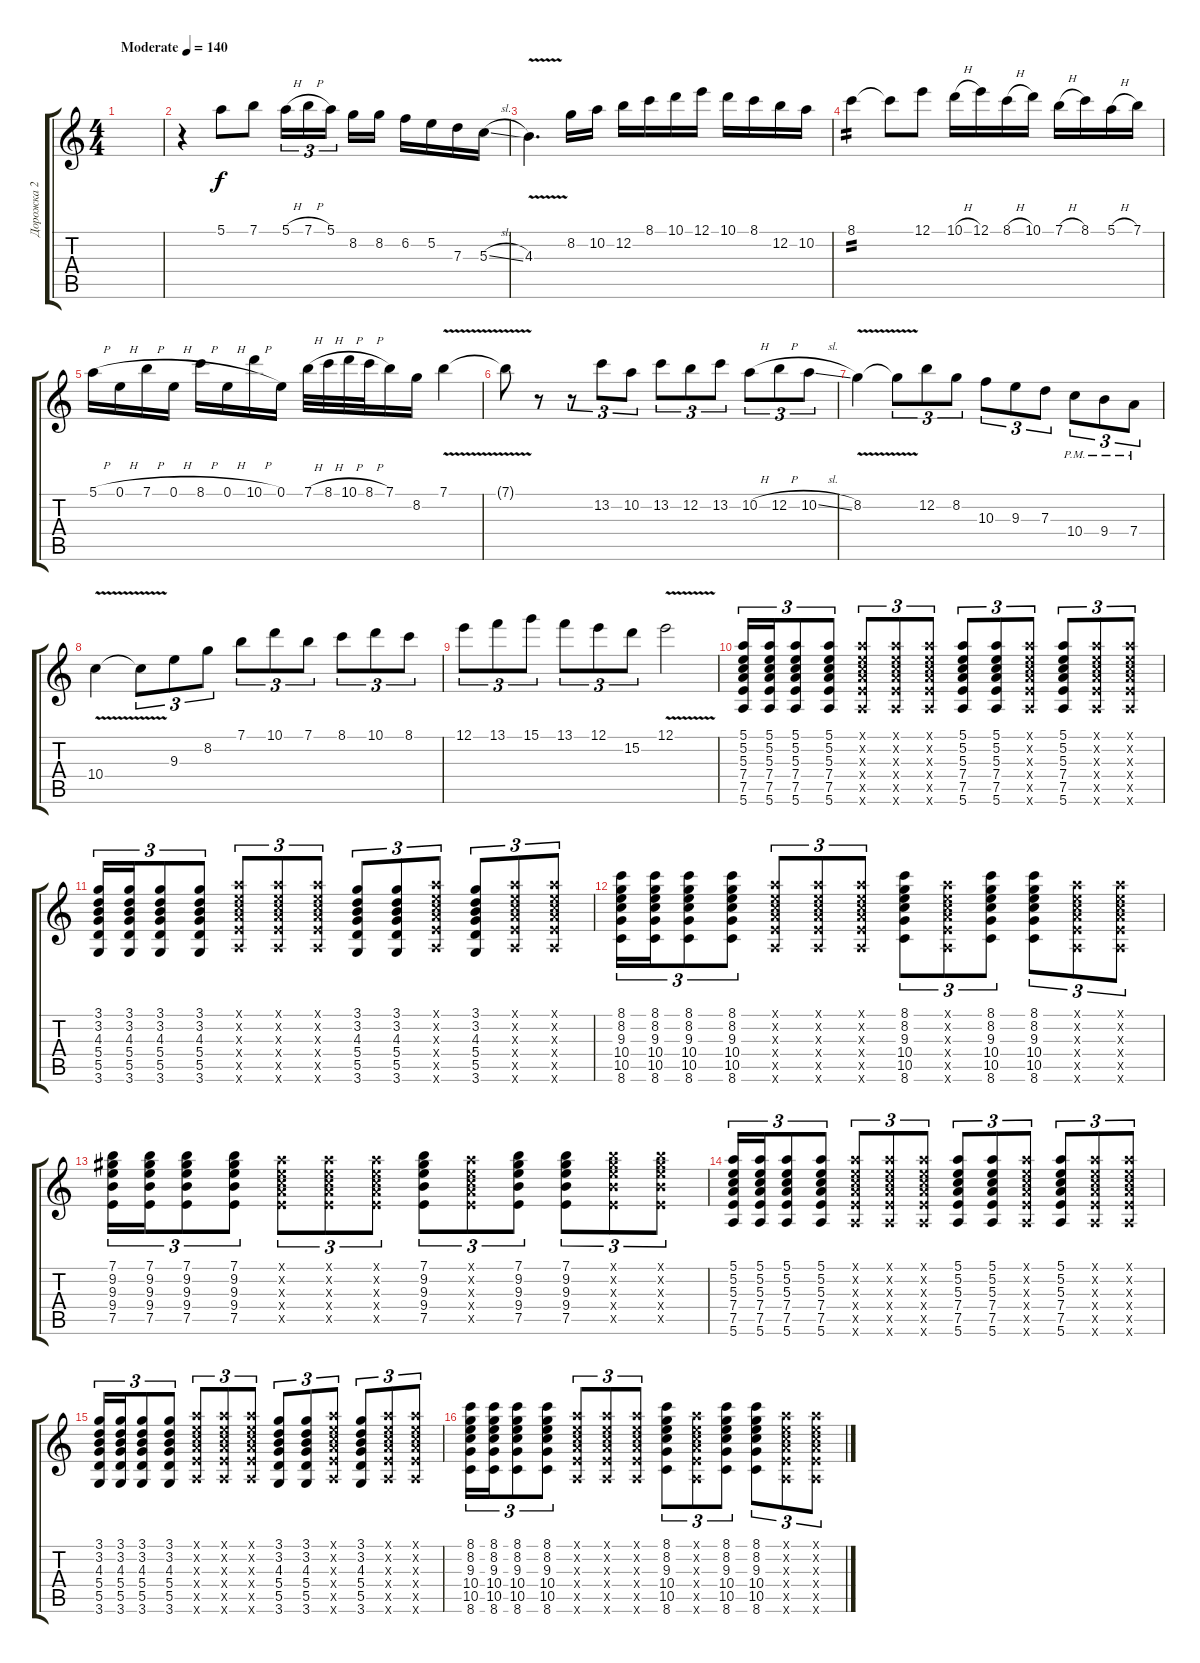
\track ("Дорожка 2" "Дорожка 2") {instrument overdrivenguitar}
\staff {score tabs}
\tuning (E4 B3 G3 D3 A2 E2) {hide}
\ts (4 4)
\tempo (140 "Moderate")
\clef g2
\ks c
|
r.4 5.1.8 7.1.8 5.1{h}.16{tu (3 2)} 7.1{h}.16{tu (3 2)} 5.1.16{tu (3 2) beam splitsecondary} 8.2.16 8.2.16 6.2.16 5.2.16 7.3.16 5.3{sl}.16 |
4.3{v}.4{d} 8.2.16 10.2.16 12.2.16 8.1.16 10.1.16 12.1.16 10.1.16 8.1.16 12.2.16 10.2.16 |
8.1.4{tp 2} 8.1{t}.8 12.1.8 10.1{h}.16 12.1.16 8.1{h}.16 10.1.16 7.1{h}.16 8.1.16 5.1{h}.16 7.1.16 |
5.1{h}.16 0.1{h}.16 7.1{h}.16 0.1{h}.16 8.1{h}.16 0.1{h}.16 10.1{h}.16 0.1.16 7.1{h}.32 8.1{h}.32 10.1{h}.32 8.1{h}.32 7.1.16 8.2.16 7.1{v}.4 |
7.1{t}.8 r.8 r.8{tu (3 2)} 13.2.8{tu (3 2)} 10.2.8{tu (3 2)} 13.2.8{tu (3 2)} 12.2.8{tu (3 2)} 13.2.8{tu (3 2)} 10.2{h}.8{tu (3 2)} 12.2{h}.8{tu (3 2)} 10.2{sl}.8{tu (3 2)} |
8.2{v}.4 8.2{t}.8{tu (3 2)} 12.2.8{tu (3 2)} 8.2.8{tu (3 2)} 10.3.8{tu (3 2)} 9.3.8{tu (3 2)} 7.3.8{tu (3 2)} 10.4{pm}.8{tu (3 2)} 9.4{pm}.8{tu (3 2)} 7.4{pm}.8{tu (3 2)} |
10.4{v}.4 10.4{t}.8{tu (3 2)} 9.3.8{tu (3 2)} 8.2.8{tu (3 2)} 7.1.8{tu (3 2)} 10.1.8{tu (3 2)} 7.1.8{tu (3 2)} 8.1.8{tu (3 2)} 10.1.8{tu (3 2)} 8.1.8{tu (3 2)} |
12.1.8{tu (3 2)} 13.1.8{tu (3 2)} 15.1.8{tu (3 2)} 13.1.8{tu (3 2)} 12.1.8{tu (3 2)} 15.2.8{tu (3 2)} 12.1{v}.2 |
(5.1 5.2 5.3 7.4 7.5 5.6).16{tu (3 2) instrument acousticguitarnylon} (5.1 5.2 5.3 7.4 7.5 5.6).16{tu (3 2)} (5.1 5.2 5.3 7.4 7.5 5.6).8{tu (3 2)} (5.1 5.2 5.3 7.4 7.5 5.6).8{tu (3 2)} (5.1{x} 5.2{x} 5.3{x} 7.4{x} 7.5{x} 5.6{x}).8{tu (3 2)} (5.1{x} 5.2{x} 5.3{x} 7.4{x} 7.5{x} 5.6{x}).8{tu (3 2)} (5.1{x} 5.2{x} 5.3{x} 7.4{x} 7.5{x} 5.6{x}).8{tu (3 2)} (5.1 5.2 5.3 7.4 7.5 5.6).8{tu (3 2)} (5.1 5.2 5.3 7.4 7.5 5.6).8{tu (3 2)} (5.1{x} 5.2{x} 5.3{x} 7.4{x} 7.5{x} 5.6{x}).8{tu (3 2)} (5.1 5.2 5.3 7.4 7.5 5.6).8{tu (3 2)} (5.1{x} 5.2{x} 5.3{x} 7.4{x} 7.5{x} 5.6{x}).8{tu (3 2)} (5.1{x} 5.2{x} 5.3{x} 7.4{x} 7.5{x} 5.6{x}).8{tu (3 2)} |
(3.1 3.2 4.3 5.4 5.5 3.6).16{tu (3 2)} (3.1 3.2 4.3 5.4 5.5 3.6).16{tu (3 2)} (3.1 3.2 4.3 5.4 5.5 3.6).8{tu (3 2)} (3.1 3.2 4.3 5.4 5.5 3.6).8{tu (3 2)} (5.1{x} 5.2{x} 5.3{x} 7.4{x} 7.5{x} 5.6{x}).8{tu (3 2)} (5.1{x} 5.2{x} 5.3{x} 7.4{x} 7.5{x} 5.6{x}).8{tu (3 2)} (5.1{x} 5.2{x} 5.3{x} 7.4{x} 7.5{x} 5.6{x}).8{tu (3 2)} (3.1 3.2 4.3 5.4 5.5 3.6).8{tu (3 2)} (3.1 3.2 4.3 5.4 5.5 3.6).8{tu (3 2)} (5.1{x} 5.2{x} 5.3{x} 7.4{x} 7.5{x} 5.6{x}).8{tu (3 2)} (3.1 3.2 4.3 5.4 5.5 3.6).8{tu (3 2)} (5.1{x} 5.2{x} 5.3{x} 7.4{x} 7.5{x} 5.6{x}).8{tu (3 2)} (5.1{x} 5.2{x} 5.3{x} 7.4{x} 7.5{x} 5.6{x}).8{tu (3 2)} |
(8.1 8.2 9.3 10.4 10.5 8.6).16{tu (3 2)} (8.1 8.2 9.3 10.4 10.5 8.6).16{tu (3 2)} (8.1 8.2 9.3 10.4 10.5 8.6).8{tu (3 2)} (8.1 8.2 9.3 10.4 10.5 8.6).8{tu (3 2)} (5.1{x} 5.2{x} 5.3{x} 7.4{x} 7.5{x} 5.6{x}).8{tu (3 2)} (5.1{x} 5.2{x} 5.3{x} 7.4{x} 7.5{x} 5.6{x}).8{tu (3 2)} (5.1{x} 5.2{x} 5.3{x} 7.4{x} 7.5{x} 5.6{x}).8{tu (3 2)} (8.1 8.2 9.3 10.4 10.5 8.6).8{tu (3 2)} (5.1{x} 5.2{x} 5.3{x} 7.4{x} 7.5{x} 5.6{x}).8{tu (3 2)} (8.1 8.2 9.3 10.4 10.5 8.6).8{tu (3 2)} (8.1 8.2 9.3 10.4 10.5 8.6).8{tu (3 2)} (5.1{x} 5.2{x} 5.3{x} 7.4{x} 7.5{x} 5.6{x}).8{tu (3 2)} (5.1{x} 5.2{x} 5.3{x} 7.4{x} 7.5{x} 5.6{x}).8{tu (3 2)} |
(7.1 9.2 9.3 9.4 7.5).16{tu (3 2)} (7.1 9.2 9.3 9.4 7.5).16{tu (3 2)} (7.1 9.2 9.3 9.4 7.5).8{tu (3 2)} (7.1 9.2 9.3 9.4 7.5).8{tu (3 2)} (5.1{x} 5.2{x} 5.3{x} 7.4{x} 7.5{x}).8{tu (3 2)} (5.1{x} 5.2{x} 5.3{x} 7.4{x} 7.5{x}).8{tu (3 2)} (5.1{x} 5.2{x} 5.3{x} 7.4{x} 7.5{x}).8{tu (3 2)} (7.1 9.2 9.3 9.4 7.5).8{tu (3 2)} (5.1{x} 5.2{x} 5.3{x} 7.4{x} 7.5{x}).8{tu (3 2)} (7.1 9.2 9.3 9.4 7.5).8{tu (3 2)} (7.1 9.2 9.3 9.4 7.5).8{tu (3 2)} (7.1{x} 9.2{x} 9.3{x} 9.4{x} 7.5{x}).8{tu (3 2)} (7.1{x} 9.2{x} 9.3{x} 9.4{x} 7.5{x}).8{tu (3 2)} |
(5.1 5.2 5.3 7.4 7.5 5.6).16{tu (3 2)} (5.1 5.2 5.3 7.4 7.5 5.6).16{tu (3 2)} (5.1 5.2 5.3 7.4 7.5 5.6).8{tu (3 2)} (5.1 5.2 5.3 7.4 7.5 5.6).8{tu (3 2)} (5.1{x} 5.2{x} 5.3{x} 7.4{x} 7.5{x} 5.6{x}).8{tu (3 2)} (5.1{x} 5.2{x} 5.3{x} 7.4{x} 7.5{x} 5.6{x}).8{tu (3 2)} (5.1{x} 5.2{x} 5.3{x} 7.4{x} 7.5{x} 5.6{x}).8{tu (3 2)} (5.1 5.2 5.3 7.4 7.5 5.6).8{tu (3 2)} (5.1 5.2 5.3 7.4 7.5 5.6).8{tu (3 2)} (5.1{x} 5.2{x} 5.3{x} 7.4{x} 7.5{x} 5.6{x}).8{tu (3 2)} (5.1 5.2 5.3 7.4 7.5 5.6).8{tu (3 2)} (5.1{x} 5.2{x} 5.3{x} 7.4{x} 7.5{x} 5.6{x}).8{tu (3 2)} (5.1{x} 5.2{x} 5.3{x} 7.4{x} 7.5{x} 5.6{x}).8{tu (3 2)} |
(3.1 3.2 4.3 5.4 5.5 3.6).16{tu (3 2)} (3.1 3.2 4.3 5.4 5.5 3.6).16{tu (3 2)} (3.1 3.2 4.3 5.4 5.5 3.6).8{tu (3 2)} (3.1 3.2 4.3 5.4 5.5 3.6).8{tu (3 2)} (5.1{x} 5.2{x} 5.3{x} 7.4{x} 7.5{x} 5.6{x}).8{tu (3 2)} (5.1{x} 5.2{x} 5.3{x} 7.4{x} 7.5{x} 5.6{x}).8{tu (3 2)} (5.1{x} 5.2{x} 5.3{x} 7.4{x} 7.5{x} 5.6{x}).8{tu (3 2)} (3.1 3.2 4.3 5.4 5.5 3.6).8{tu (3 2)} (3.1 3.2 4.3 5.4 5.5 3.6).8{tu (3 2)} (5.1{x} 5.2{x} 5.3{x} 7.4{x} 7.5{x} 5.6{x}).8{tu (3 2)} (3.1 3.2 4.3 5.4 5.5 3.6).8{tu (3 2)} (5.1{x} 5.2{x} 5.3{x} 7.4{x} 7.5{x} 5.6{x}).8{tu (3 2)} (5.1{x} 5.2{x} 5.3{x} 7.4{x} 7.5{x} 5.6{x}).8{tu (3 2)} |
(8.1 8.2 9.3 10.4 10.5 8.6).16{tu (3 2)} (8.1 8.2 9.3 10.4 10.5 8.6).16{tu (3 2)} (8.1 8.2 9.3 10.4 10.5 8.6).8{tu (3 2)} (8.1 8.2 9.3 10.4 10.5 8.6).8{tu (3 2)} (5.1{x} 5.2{x} 5.3{x} 7.4{x} 7.5{x} 5.6{x}).8{tu (3 2)} (5.1{x} 5.2{x} 5.3{x} 7.4{x} 7.5{x} 5.6{x}).8{tu (3 2)} (5.1{x} 5.2{x} 5.3{x} 7.4{x} 7.5{x} 5.6{x}).8{tu (3 2)} (8.1 8.2 9.3 10.4 10.5 8.6).8{tu (3 2)} (5.1{x} 5.2{x} 5.3{x} 7.4{x} 7.5{x} 5.6{x}).8{tu (3 2)} (8.1 8.2 9.3 10.4 10.5 8.6).8{tu (3 2)} (8.1 8.2 9.3 10.4 10.5 8.6).8{tu (3 2)} (5.1{x} 5.2{x} 5.3{x} 7.4{x} 7.5{x} 5.6{x}).8{tu (3 2)} (5.1{x} 5.2{x} 5.3{x} 7.4{x} 7.5{x} 5.6{x}).8{tu (3 2)}
